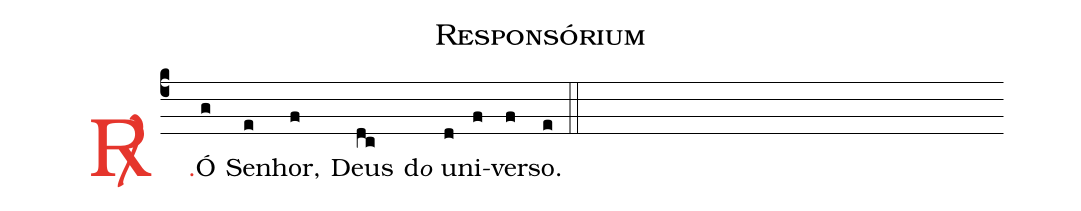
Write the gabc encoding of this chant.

name: Responsórium;
%%
(c4)

<c><sp>R/</sp>.</c>() Ó(g) Se(e)nhor,(f) Deus(dc) d<e>o</e> u(d)ni(f)ver(f)so.(e)

(::)
